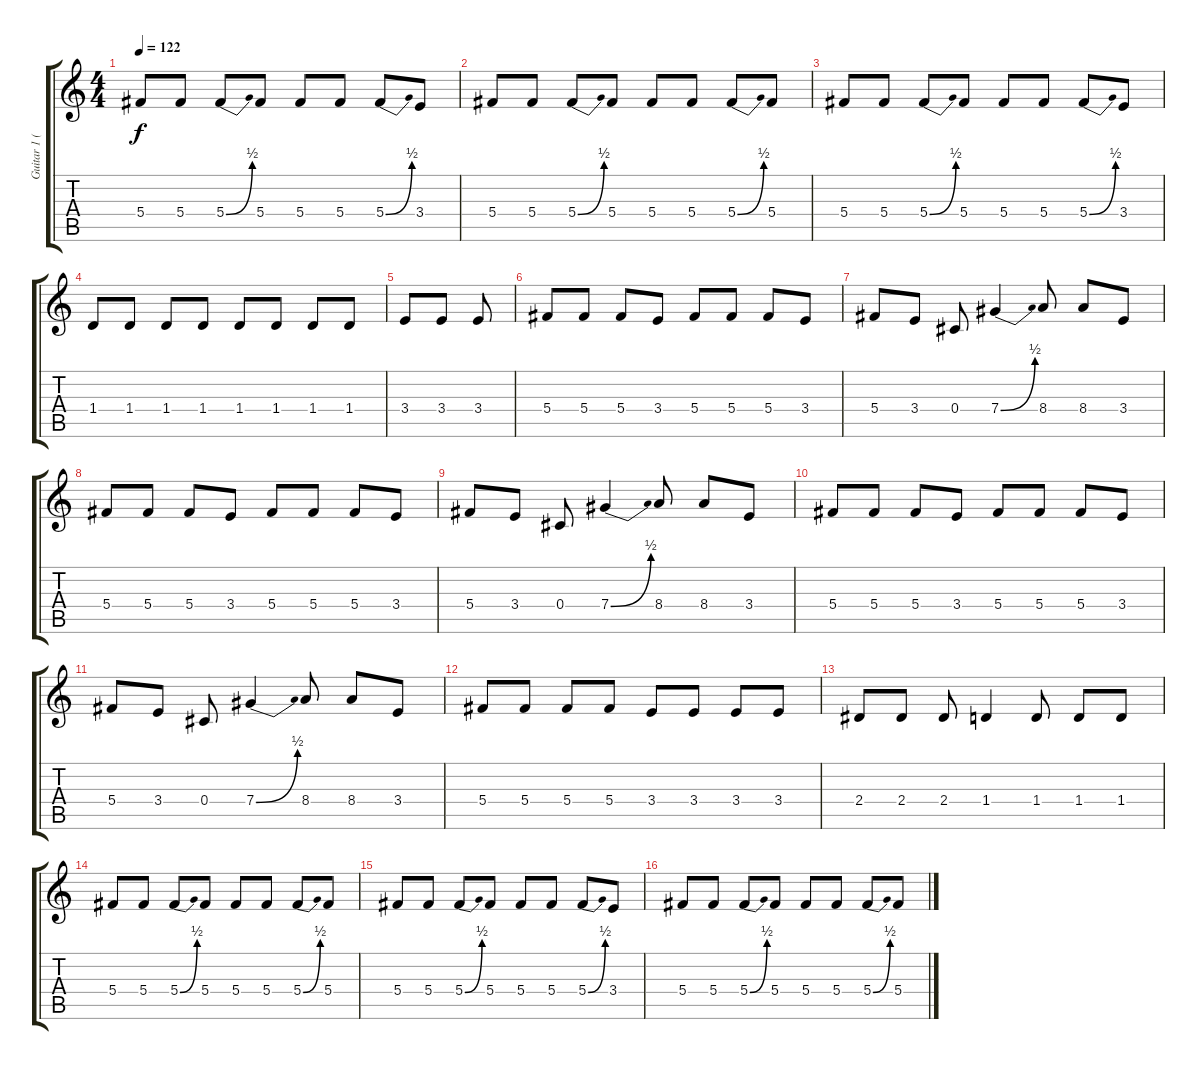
\track ("Guitar 1 (with tremolo)" "Guitar 1 (") {instrument overdrivenguitar}
\staff {score tabs}
\tuning (Eb4 Bb3 Gb3 Db3 Ab2 Db2) {hide}
\ts (4 4)
\tempo 122
\clef g2
\ks c
5.4.8{dy f} 5.4.8 5.4{be (bend 0 0 60 2)}.8 5.4.8 5.4.8 5.4.8 5.4{be (bend 0 0 60 2)}.8 3.4.8 |
5.4.8 5.4.8 5.4{be (bend 0 0 60 2)}.8 5.4.8 5.4.8 5.4.8 5.4{be (bend 0 0 60 2)}.8 5.4.8 |
5.4.8 5.4.8 5.4{be (bend 0 0 60 2)}.8 5.4.8 5.4.8 5.4.8 5.4{be (bend 0 0 60 2)}.8 3.4.8 |
1.4.8 1.4.8 1.4.8 1.4.8 1.4.8 1.4.8 1.4.8 1.4.8 |
3.4.8 3.4.8 3.4.8 |
5.4.8 5.4.8 5.4.8 3.4.8 5.4.8 5.4.8 5.4.8 3.4.8 |
5.4.8 3.4.8 0.4.8 7.4{be (bend 0 0 60 2)}.4 8.4.8 8.4.8 3.4.8 |
5.4.8 5.4.8 5.4.8 3.4.8 5.4.8 5.4.8 5.4.8 3.4.8 |
5.4.8 3.4.8 0.4.8 7.4{be (bend 0 0 60 2)}.4 8.4.8 8.4.8 3.4.8 |
5.4.8 5.4.8 5.4.8 3.4.8 5.4.8 5.4.8 5.4.8 3.4.8 |
5.4.8 3.4.8 0.4.8 7.4{be (bend 0 0 60 2)}.4 8.4.8 8.4.8 3.4.8 |
5.4.8 5.4.8 5.4.8 5.4.8 3.4.8 3.4.8 3.4.8 3.4.8 |
2.4.8 2.4.8 2.4.8 1.4.4 1.4.8 1.4.8 1.4.8 |
5.4.8 5.4.8 5.4{be (bend 0 0 60 2)}.8 5.4.8 5.4.8 5.4.8 5.4{be (bend 0 0 60 2)}.8 5.4.8 |
5.4.8 5.4.8 5.4{be (bend 0 0 60 2)}.8 5.4.8 5.4.8 5.4.8 5.4{be (bend 0 0 60 2)}.8 3.4.8 |
5.4.8 5.4.8 5.4{be (bend 0 0 60 2)}.8 5.4.8 5.4.8 5.4.8 5.4{be (bend 0 0 60 2)}.8 5.4.8
